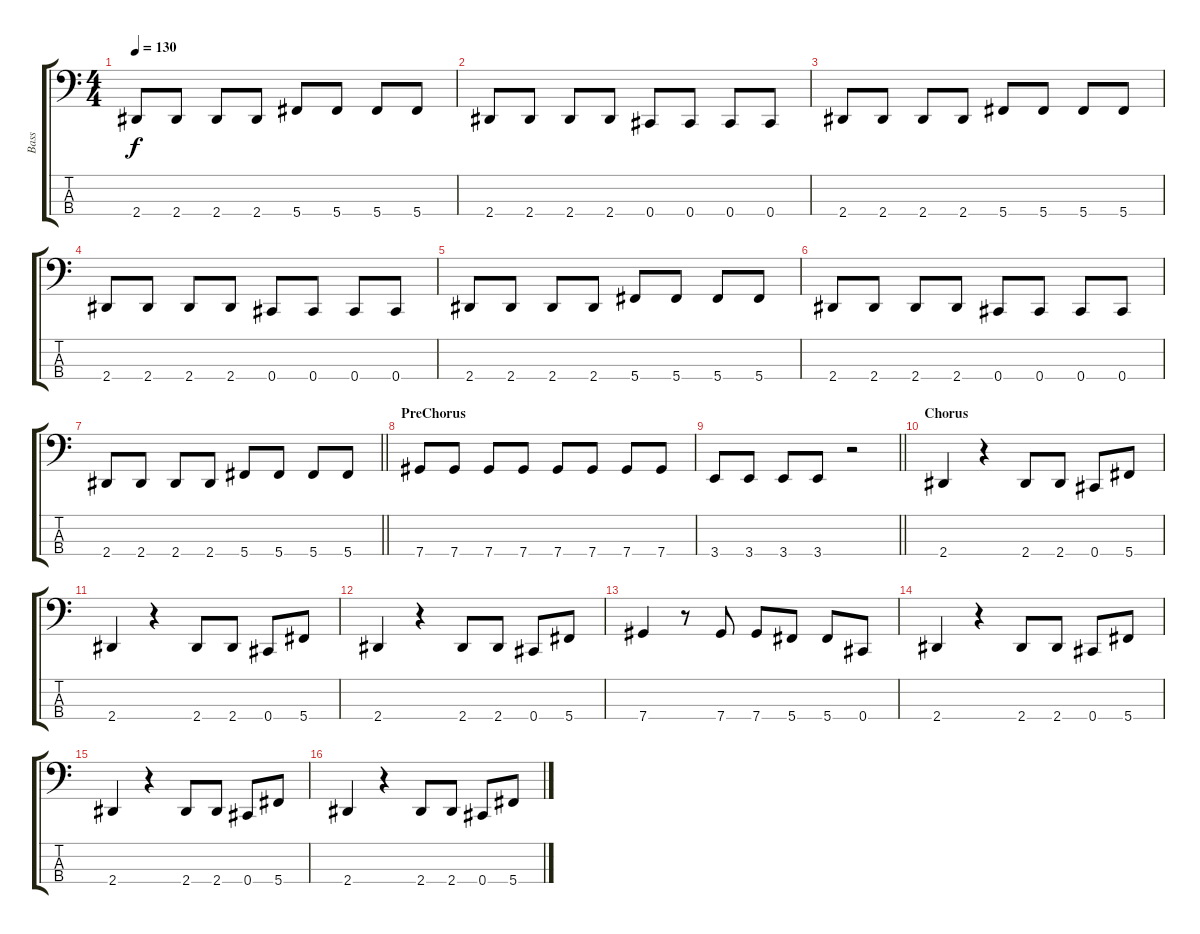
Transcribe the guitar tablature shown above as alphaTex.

\track ("Bass" "Bass") {instrument electricbassfinger}
\staff {score tabs}
\tuning (Gb2 Db2 Ab1 Db1) {hide}
\ts (4 4)
\tempo 130
\clef f4
\ks c
2.4.8{dy f} 2.4.8 2.4.8 2.4.8 5.4.8 5.4.8 5.4.8 5.4.8 |
2.4.8 2.4.8 2.4.8 2.4.8 0.4.8 0.4.8 0.4.8 0.4.8 |
2.4.8 2.4.8 2.4.8 2.4.8 5.4.8 5.4.8 5.4.8 5.4.8 |
2.4.8 2.4.8 2.4.8 2.4.8 0.4.8 0.4.8 0.4.8 0.4.8 |
2.4.8 2.4.8 2.4.8 2.4.8 5.4.8 5.4.8 5.4.8 5.4.8 |
2.4.8 2.4.8 2.4.8 2.4.8 0.4.8 0.4.8 0.4.8 0.4.8 |
\barLineRight lightlight
2.4.8 2.4.8 2.4.8 2.4.8 5.4.8 5.4.8 5.4.8 5.4.8 |
\section ("" "PreChorus")
7.4.8 7.4.8 7.4.8 7.4.8 7.4.8 7.4.8 7.4.8 7.4.8 |
\barLineRight lightlight
3.4.8 3.4.8 3.4.8 3.4.8 r.2 |
\section ("" "Chorus")
2.4.4 r.4 2.4.8 2.4.8 0.4.8 5.4.8 |
2.4.4 r.4 2.4.8 2.4.8 0.4.8 5.4.8 |
2.4.4 r.4 2.4.8 2.4.8 0.4.8 5.4.8 |
7.4.4 r.8 7.4.8 7.4.8 5.4.8 5.4.8 0.4.8 |
2.4.4 r.4 2.4.8 2.4.8 0.4.8 5.4.8 |
2.4.4 r.4 2.4.8 2.4.8 0.4.8 5.4.8 |
2.4.4 r.4 2.4.8 2.4.8 0.4.8 5.4.8
